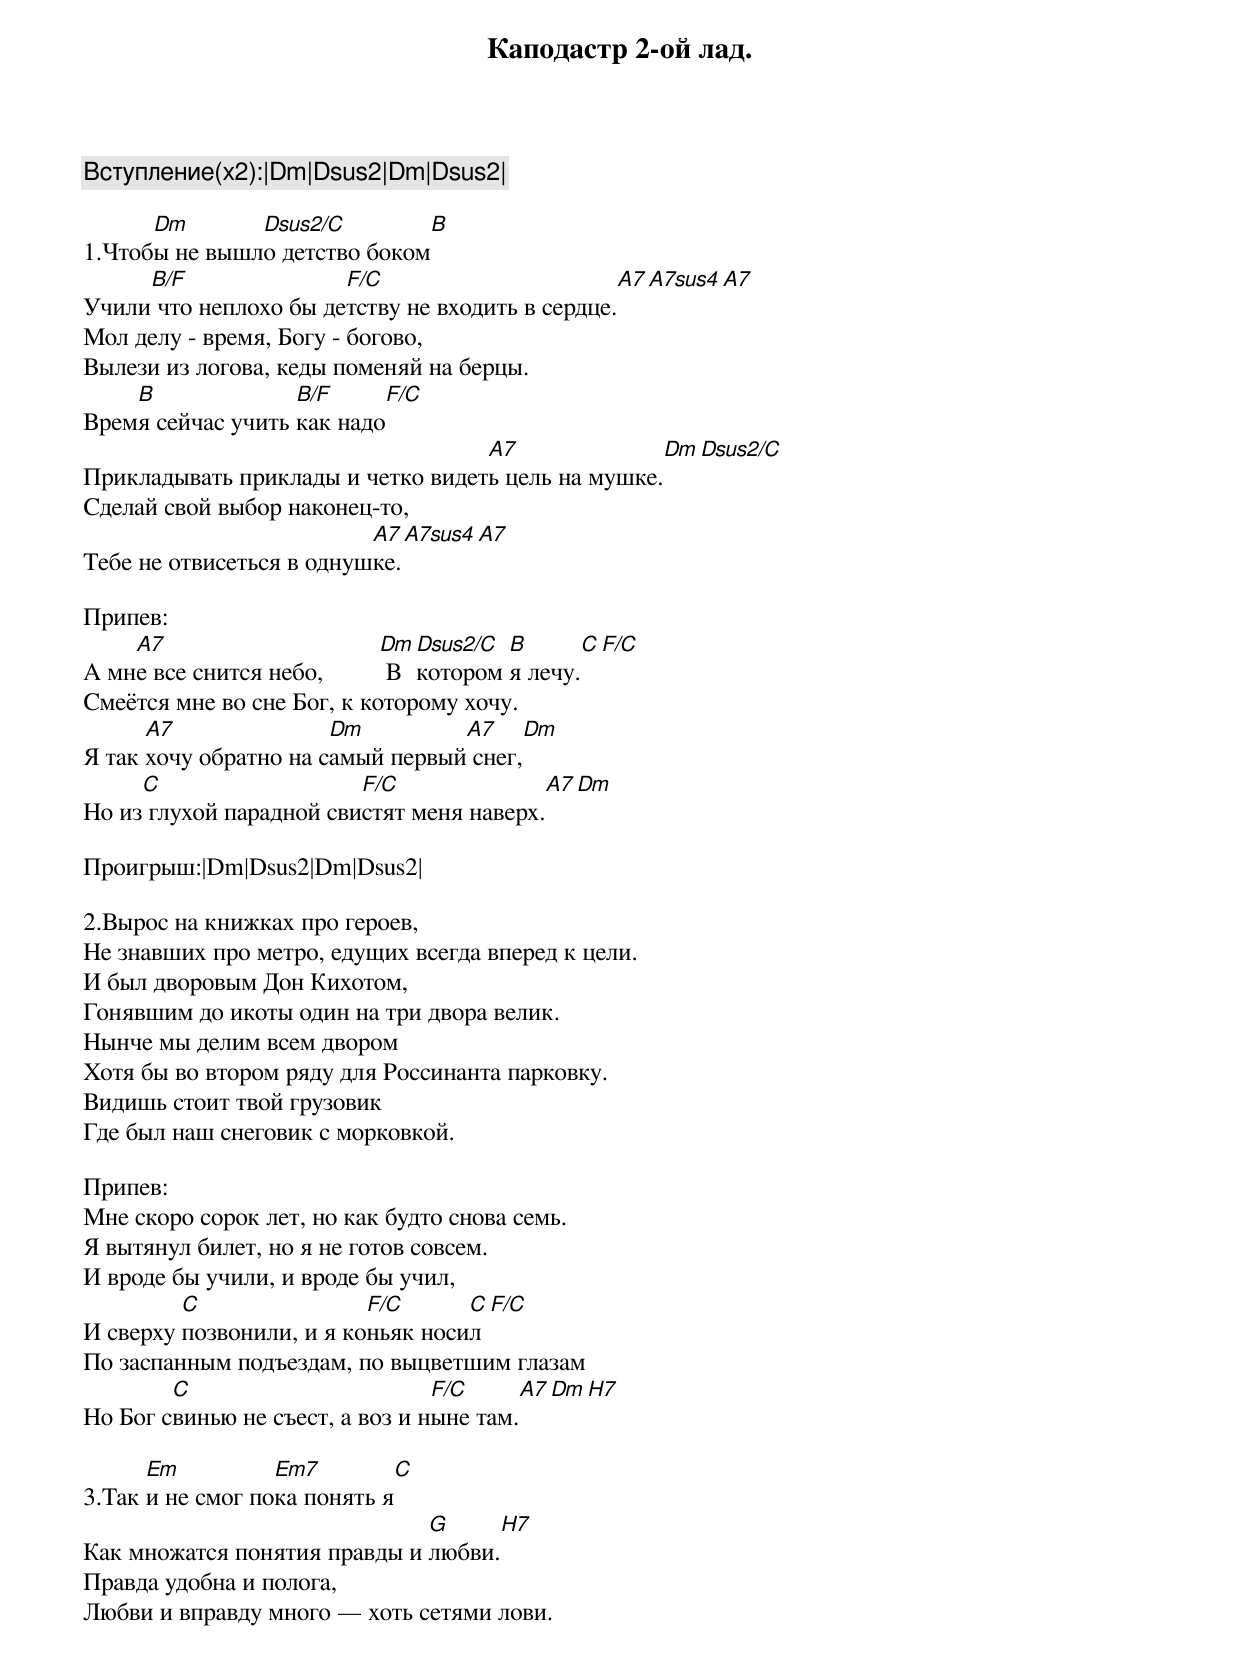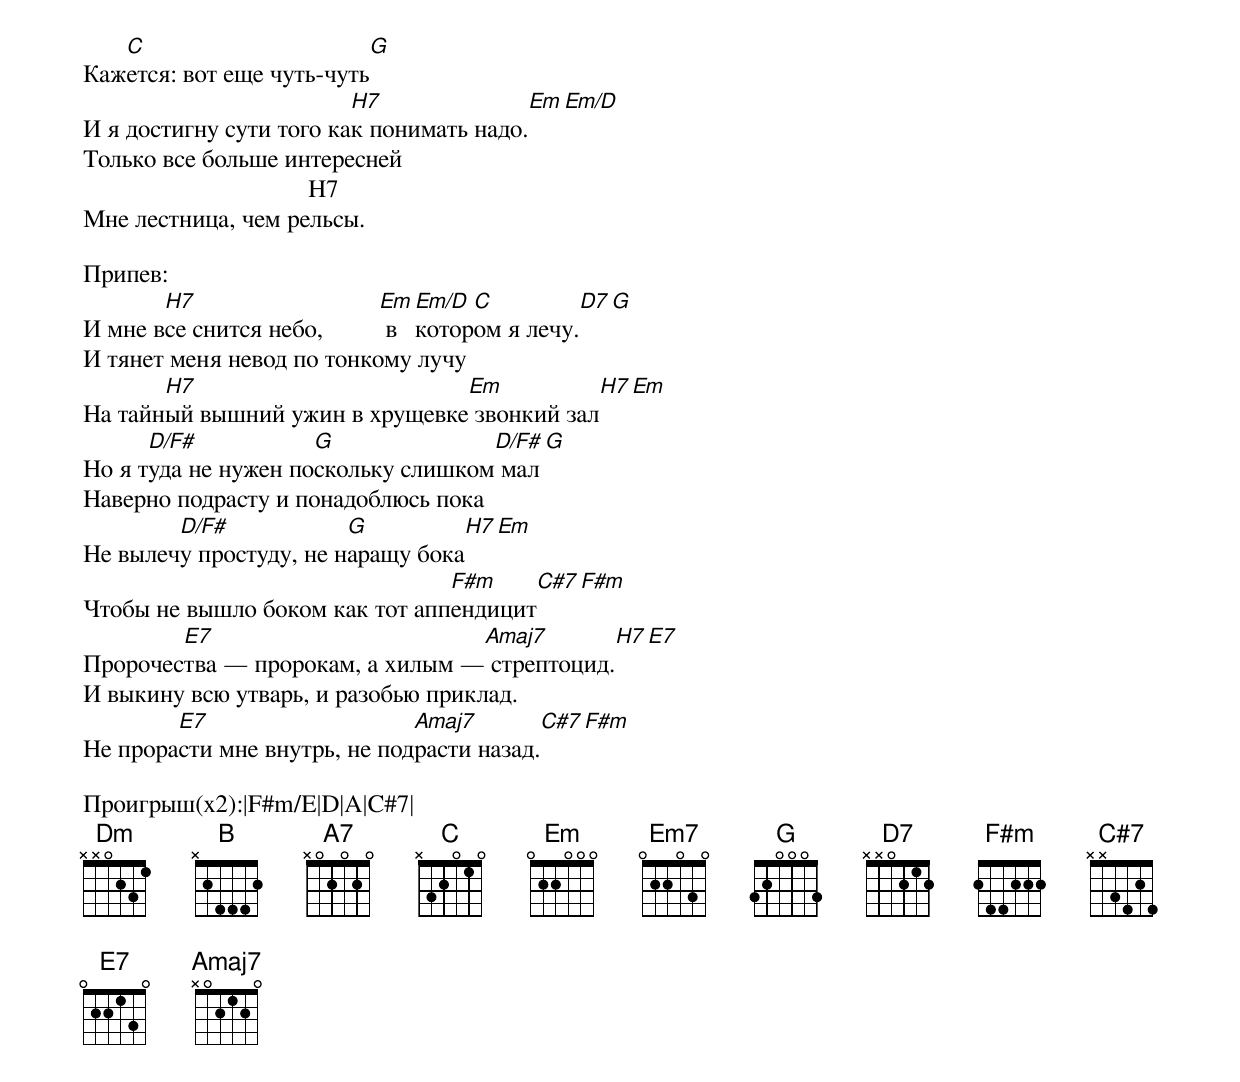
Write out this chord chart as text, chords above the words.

Каподастр 2-ой лад.

Вступление(x2):|Dm|Dsus2|Dm|Dsus2|

      Dm       Dsus2/C                 B
1.Чтобы не вышло детство боком
     B/F               F/C                                   A7       A7sus4  A7
Учили что неплохо бы детству не входить в сердце.
Мол делу - время, Богу - богово,
Вылези из логова, кеды поменяй на берцы.
    B              B/F                   F/C
Время сейчас учить как надо
                                   A7                                Dm       Dsus2/C
Прикладывать приклады и четко видеть цель на мушке.
Сделай свой выбор наконец-то,
                          A7     A7sus4  A7
Тебе не отвисеться в однушке.

Припев:
    A7                         Dm Dsus2/C B              C           F/C
А мне все снится небо, 		В котором я лечу.
Смеётся мне во сне Бог, к которому хочу.
      A7               Dm         A7                      Dm
Я так хочу обратно на самый первый снег,
     C                   F/C                A7               Dm
Но из глухой парадной свистят меня наверх.

Проигрыш:|Dm|Dsus2|Dm|Dsus2|

2.Вырос на книжках про героев,
Не знавших про метро, едущих всегда вперед к цели.
И был дворовым Дон Кихотом,
Гонявшим до икоты один на три двора велик.
Нынче мы делим всем двором
Хотя бы во втором ряду для Россинанта парковку.
Видишь стоит твой грузовик
Где был наш снеговик с морковкой.

Припев:
Мне скоро сорок лет, но как будто снова семь.
Я вытянул билет, но я не готов совсем.
И вроде бы учили, и вроде бы учил,
         C                F/C      C                  F/C
И сверху позвонили, и я коньяк носил
По заспанным подъездам, по выцветшим глазам
        C                        F/C       A7               Dm  H7
Но Бог свинью не съест, а воз и ныне там.

      Em          Em7           C
3.Так и не смог пока понять я
                              G                          H7
Как множатся понятия правды и любви.
Правда удобна и полога,
Любви и вправду много — хоть сетями лови.
   C                                   G
Кажется: вот еще чуть-чуть
                         H7                          Em   Em/D
И я достигну сути того как понимать надо.
Только все больше интересней
                                    H7
Мне лестница, чем рельсы.

Припев:
       H7                      Em Em/D C                   D7        G
И мне все снится небо, 		в котором я лечу.
И тянет меня невод по тонкому лучу
       H7                       Em               H7               Em
На тайный вышний ужин в хрущевке звонкий зал
      D/F#           G              D/F#                   G
Но я туда не нужен поскольку слишком мал
Наверно подрасту и понадоблюсь пока
        D/F#            G             H7          Em
Не вылечу простуду, не наращу бока
                                F#m         C#7           F#m
Чтобы не вышло боком как тот аппендицит
        E7                       Amaj7       H7                       E7
Пророчества — пророкам, а хилым — стрептоцид.
И выкину всю утварь, и разобью приклад.
        E7                    Amaj7        C#7           F#m
Не прорасти мне внутрь, не подрасти назад.

Проигрыш(x2):|F#m/E|D|A|C#7|
